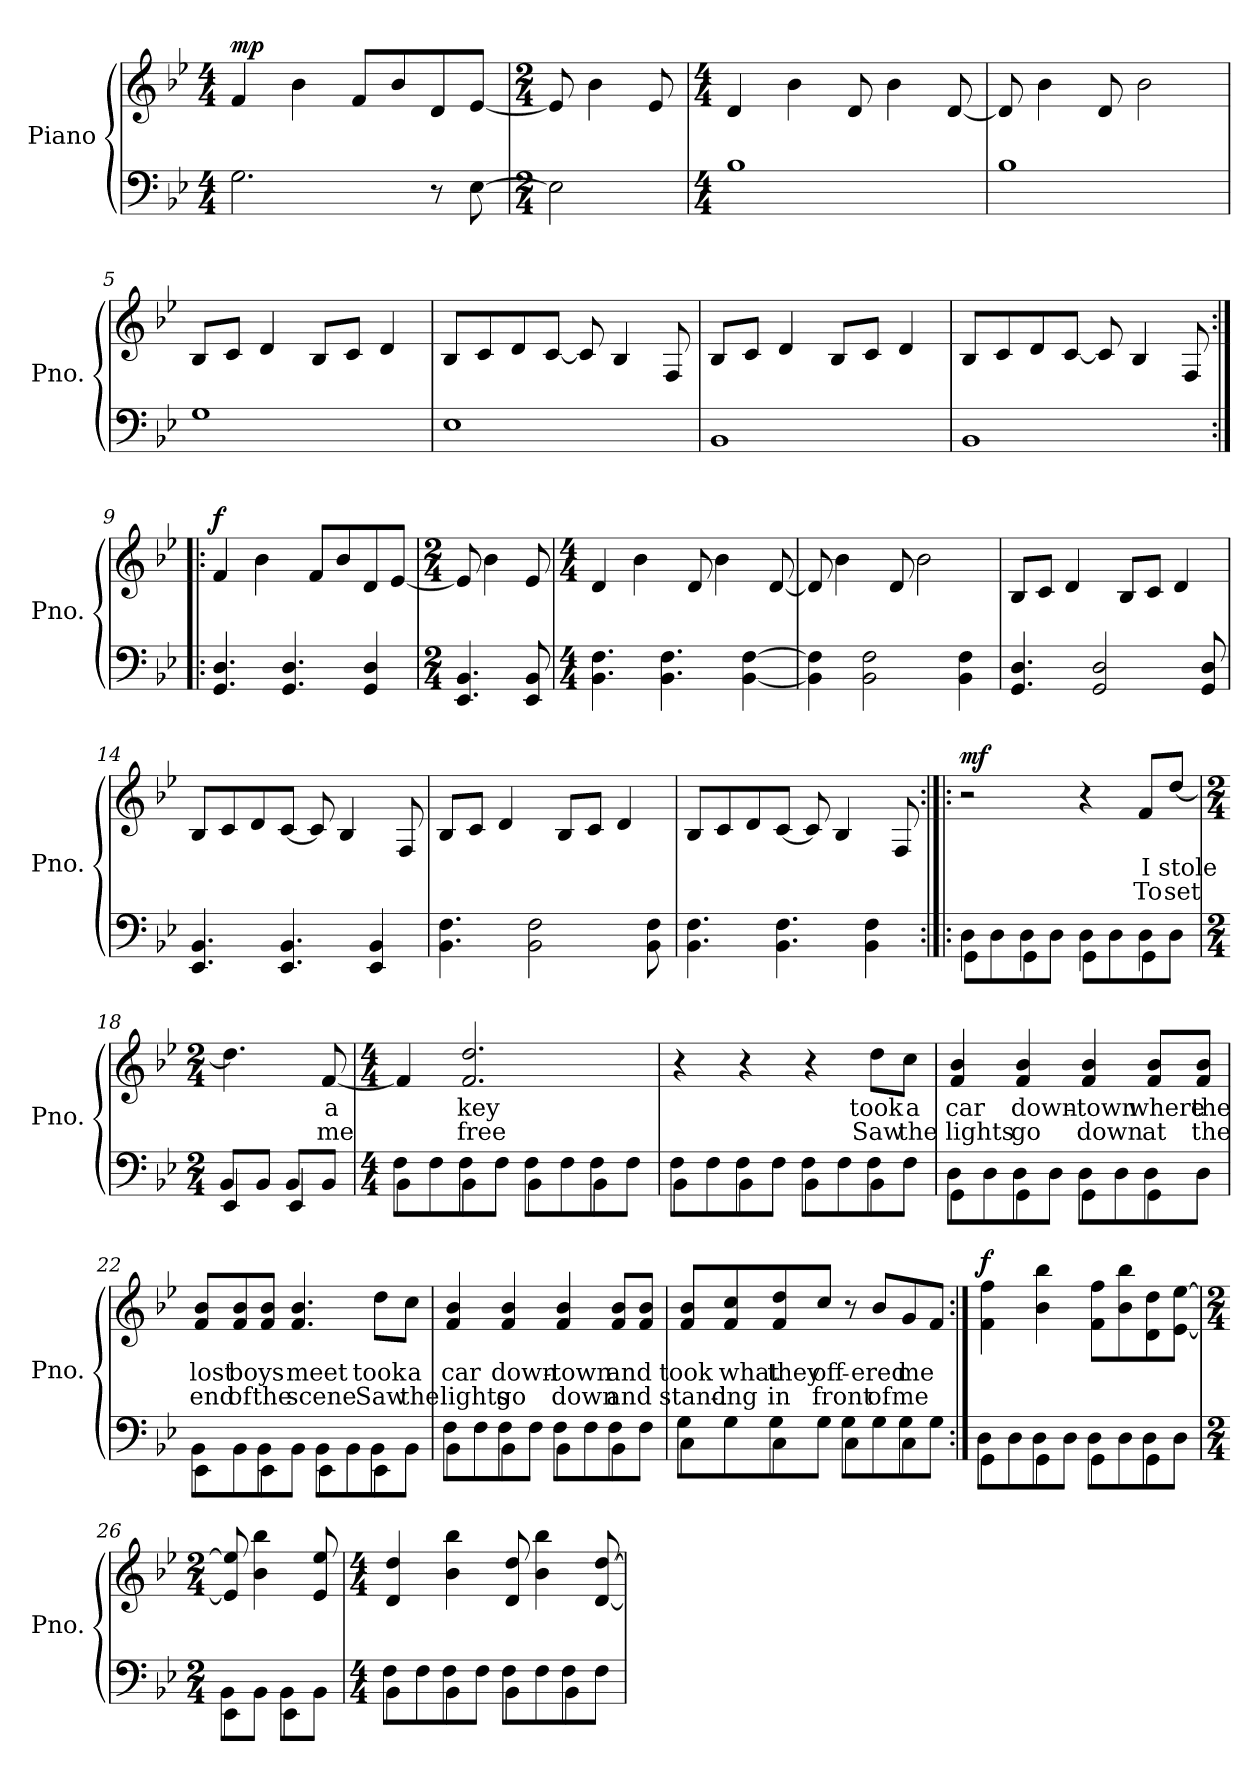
**kern	**kern	**text	**text	**dynam
*part1	*part1	*part1	*part1	*part1
*staff2	*staff1	*staff1	*staff1	*staff1/2
*I"Piano	*	*	*	*
*I'Pno.	*	*	*	*
*clefF4	*clefG2	*	*	*
*k[b-e-]	*k[b-e-]	*	*	*
*M4/4	*M4/4	*	*	*
*MM136	*MM136	*	*	*
=1	=1	=1	=1	=1
!	!	!	!	!LO:DY:b
2.G\	4f/	.	.	mp
.	4b-\	.	.	.
.	8f/L	.	.	.
.	8b-/	.	.	.
8r	8d/	.	.	.
[8E-\	[8e-/J	.	.	.
=2	=2	=2	=2	=2
*M2/4	*M2/4	*	*	*
2E-\]	8e-/]	.	.	.
.	4b-\	.	.	.
.	8e-/	.	.	.
=3	=3	=3	=3	=3
*M4/4	*M4/4	*	*	*
1B-	4d/	.	.	.
.	4b-\	.	.	.
.	8d/	.	.	.
.	4b-\	.	.	.
.	[8d/	.	.	.
=4	=4	=4	=4	=4
1B-	8d/]	.	.	.
.	4b-\	.	.	.
.	8d/	.	.	.
.	2b-\	.	.	.
=5	=5	=5	=5	=5
1G	8B-/L	.	.	.
.	8c/J	.	.	.
.	4d/	.	.	.
.	8B-/L	.	.	.
.	8c/J	.	.	.
.	4d/	.	.	.
=6	=6	=6	=6	=6
1E-	8B-/L	.	.	.
.	8c/	.	.	.
.	8d/	.	.	.
.	[8c/J	.	.	.
.	8c/]	.	.	.
.	4B-/	.	.	.
.	8F/	.	.	.
!!LO:LB:g=z
=7	=7	=7	=7	=7
1BB-	8B-/L	.	.	.
.	8c/J	.	.	.
.	4d/	.	.	.
.	8B-/L	.	.	.
.	8c/J	.	.	.
.	4d/	.	.	.
=8	=8	=8	=8	=8
1BB-	8B-/L	.	.	.
.	8c/	.	.	.
.	8d/	.	.	.
.	[8c/J	.	.	.
.	8c/]	.	.	.
.	4B-/	.	.	.
.	8F/	.	.	.
=9:|!|:	=9:|!|:	=9:|!|:	=9:|!|:	=9:|!|:
!	!	!	!	!LO:DY:b
4.GG/ 4.D/	4f/	.	.	f
.	4b-\	.	.	.
4.GG/ 4.D/	.	.	.	.
.	8f/L	.	.	.
.	8b-/	.	.	.
4GG/ 4D/	8d/	.	.	.
.	[8e-/J	.	.	.
=10	=10	=10	=10	=10
*M2/4	*M2/4	*	*	*
4.EE-/ 4.BB-/	8e-/]	.	.	.
.	4b-\	.	.	.
8EE-/ 8BB-/	8e-/	.	.	.
=11	=11	=11	=11	=11
*M4/4	*M4/4	*	*	*
4.BB-\ 4.F\	4d/	.	.	.
.	4b-\	.	.	.
4.BB-\ 4.F\	.	.	.	.
.	8d/	.	.	.
.	4b-\	.	.	.
[4BB-\ [4F\	.	.	.	.
.	[8d/	.	.	.
!!LO:LB:g=z
=12	=12	=12	=12	=12
4BB-\] 4F\]	8d/]	.	.	.
.	4b-\	.	.	.
2BB-\ 2F\	.	.	.	.
.	8d/	.	.	.
.	2b-\	.	.	.
4BB-\ 4F\	.	.	.	.
=13	=13	=13	=13	=13
4.GG/ 4.D/	8B-/L	.	.	.
.	8c/J	.	.	.
.	4d/	.	.	.
2GG/ 2D/	.	.	.	.
.	8B-/L	.	.	.
.	8c/J	.	.	.
.	4d/	.	.	.
8GG/ 8D/	.	.	.	.
=14	=14	=14	=14	=14
4.EE-/ 4.BB-/	8B-/L	.	.	.
.	8c/	.	.	.
.	8d/	.	.	.
4.EE-/ 4.BB-/	[8c/J	.	.	.
.	8c/]	.	.	.
.	4B-/	.	.	.
4EE-/ 4BB-/	.	.	.	.
.	8F/	.	.	.
=15	=15	=15	=15	=15
4.BB-\ 4.F\	8B-/L	.	.	.
.	8c/J	.	.	.
.	4d/	.	.	.
2BB-\ 2F\	.	.	.	.
.	8B-/L	.	.	.
.	8c/J	.	.	.
.	4d/	.	.	.
8BB-\ 8F\	.	.	.	.
!!LO:LB:g=z
=16	=16	=16	=16	=16
4.BB-\ 4.F\	8B-/L	.	.	.
.	8c/	.	.	.
.	8d/	.	.	.
4.BB-\ 4.F\	[8c/J	.	.	.
.	8c/]	.	.	.
.	4B-/	.	.	.
4BB-\ 4F\	.	.	.	.
.	8F/	.	.	.
=17:|!|:	=17:|!|:	=17:|!|:	=17:|!|:	=17:|!|:
*^	*	*	*	*
!	!	!	!	!	!LO:DY:b
4D\	8GG\L	2r	.	.	mf
.	8D\	.	.	.	.
4D\	8GG\	.	.	.	.
.	8D\J	.	.	.	.
4D\	8GG\L	4r	.	.	.
.	8D\	.	.	.	.
!	!	!	!LO:LY:b	!LO:LY:b	!
4D\	8GG\	8f/L	I	To	.
!	!	!	!LO:LY:b	!LO:LY:b	!
.	8D\J	[8dd/J	stole	set	.
=18	=18	=18	=18	=18	=18
*M2/4	*	*M2/4	*	*	*
4EE-/	8BB-/L	4.dd\]	.	.	.
.	8BB-/J	.	.	.	.
4EE-/	8BB-/L	.	.	.	.
!	!	!	!LO:LY:b	!LO:LY:b	!
.	8BB-/J	[8f/	a	me	.
=19	=19	=19	=19	=19	=19
*M4/4	*	*M4/4	*	*	*
4BB-\	8F\L	4f/]	.	.	.
.	8F\	.	.	.	.
!	!	!	!LO:LY:b	!LO:LY:b	!
4BB-\	8F\	2.f/ 2.dd/	key	free	.
.	8F\J	.	.	.	.
4BB-\	8F\L	.	.	.	.
.	8F\	.	.	.	.
4BB-\	8F\	.	.	.	.
.	8F\J	.	.	.	.
=20	=20	=20	=20	=20	=20
4BB-\	8F\L	4r	.	.	.
.	8F\	.	.	.	.
4BB-\	8F\	4r	.	.	.
.	8F\J	.	.	.	.
4BB-\	8F\L	4r	.	.	.
.	8F\	.	.	.	.
!	!	!	!LO:LY:b	!LO:LY:b	!
4BB-\	8F\	8dd\L	took	Saw	.
!	!	!	!LO:LY:b	!LO:LY:b	!
.	8F\J	8cc\J	a	the	.
!!LO:LB:g=z
=21	=21	=21	=21	=21	=21
!	!	!	!LO:LY:b	!LO:LY:b	!
4GG\	8D\L	4f/ 4b-/	car	lights	.
.	8D\	.	.	.	.
!	!	!	!LO:LY:b	!LO:LY:b	!
4GG\	8D\	4f/ 4b-/	down-	go	.
.	8D\J	.	.	.	.
!	!	!	!LO:LY:b	!LO:LY:b	!
4GG\	8D\L	4f/ 4b-/	-town	down	.
.	8D\	.	.	.	.
!	!	!	!LO:LY:b	!LO:LY:b	!
4GG\	8D\	8f/ 8b-/L	where	at	.
!	!	!	!LO:LY:b	!LO:LY:b	!
.	8D\J	8f/ 8b-/J	the	the	.
=22	=22	=22	=22	=22	=22
!	!	!	!LO:LY:b	!LO:LY:b	!
4EE-\	8BB-\L	8f/ 8b-/L	lost	end	.
!	!	!	!LO:LY:b	!LO:LY:b	!
.	8BB-\	8f/ 8b-/	boys	of	.
!	!	!	!	!LO:LY:b	!
4EE-\	8BB-\	8f/ 8b-/J	.	the	.
!	!	!	!LO:LY:b	!LO:LY:b	!
.	8BB-\J	4.f/ 4.b-/	meet	scene	.
4EE-\	8BB-\L	.	.	.	.
.	8BB-\	.	.	.	.
!	!	!	!LO:LY:b	!LO:LY:b	!
4EE-\	8BB-\	8dd\L	took	Saw	.
!	!	!	!LO:LY:b	!LO:LY:b	!
.	8BB-\J	8cc\J	a	the	.
=23	=23	=23	=23	=23	=23
!	!	!	!LO:LY:b	!LO:LY:b	!
4BB-\	8F\L	4f/ 4b-/	car	lights	.
.	8F\	.	.	.	.
!	!	!	!LO:LY:b	!LO:LY:b	!
4BB-\	8F\	4f/ 4b-/	down-	go	.
.	8F\J	.	.	.	.
!	!	!	!LO:LY:b	!LO:LY:b	!
4BB-\	8F\L	4f/ 4b-/	-town	down	.
.	8F\	.	.	.	.
!	!	!	!LO:LY:b	!LO:LY:b	!
4BB-\	8F\	8f/ 8b-/L	and	and	.
.	8F\J	8f/ 8b-/J	.	.	.
!!LO:PB:g=z
=24	=24	=24	=24	=24	=24
!	!	!	!LO:LY:b	!LO:LY:b	!
4C\	8G\L	8f/ 8b-/L	took	stand-	.
!	!	!	!LO:LY:b	!LO:LY:b	!
.	8G\	8f/ 8cc/	what	-ing	.
!	!	!	!LO:LY:b	!LO:LY:b	!
4C\	8G\	8f/ 8dd/	they	in	.
!	!	!	!LO:LY:b	!LO:LY:b	!
.	8G\J	8cc/J	off-	front	.
4C\	8G\L	8r	.	.	.
!	!	!	!LO:LY:b	!LO:LY:b	!
.	8G\	8b-/L	-ered	of	.
!	!	!	!LO:LY:b	!LO:LY:b	!
4C\	8G\	8g/	me	me	.
.	8G\J	8f/J	.	.	.
=25:|!	=25:|!	=25:|!	=25:|!	=25:|!	=25:|!
!	!	!	!	!	!LO:DY:b
4GG\	8D\L	4f\ 4ff\	.	.	f
.	8D\	.	.	.	.
4GG\	8D\	4b-\ 4bb-\	.	.	.
.	8D\J	.	.	.	.
4GG\	8D\L	8f\ 8ff\L	.	.	.
.	8D\	8b-\ 8bb-\	.	.	.
4GG\	8D\	8d\ 8dd\	.	.	.
.	8D\J	[8e-\ [8ee-\J	.	.	.
=26	=26	=26	=26	=26	=26
*M2/4	*	*M2/4	*	*	*
4EE-\	8BB-\L	8e-/] 8ee-/]	.	.	.
.	8BB-\J	4b-\ 4bb-\	.	.	.
4EE-\	8BB-\L	.	.	.	.
.	8BB-\J	8e-/ 8ee-/	.	.	.
=27	=27	=27	=27	=27	=27
*M4/4	*	*M4/4	*	*	*
4BB-\	8F\L	4d/ 4dd/	.	.	.
.	8F\	.	.	.	.
4BB-\	8F\	4b-\ 4bb-\	.	.	.
.	8F\J	.	.	.	.
4BB-\	8F\L	8d/ 8dd/	.	.	.
.	8F\	4b-\ 4bb-\	.	.	.
4BB-\	8F\	.	.	.	.
.	8F\J	[8d/ [8dd/	.	.	.
*v	*v	*	*	*	*
=	=	=	=	=
*-	*-	*-	*-	*-
